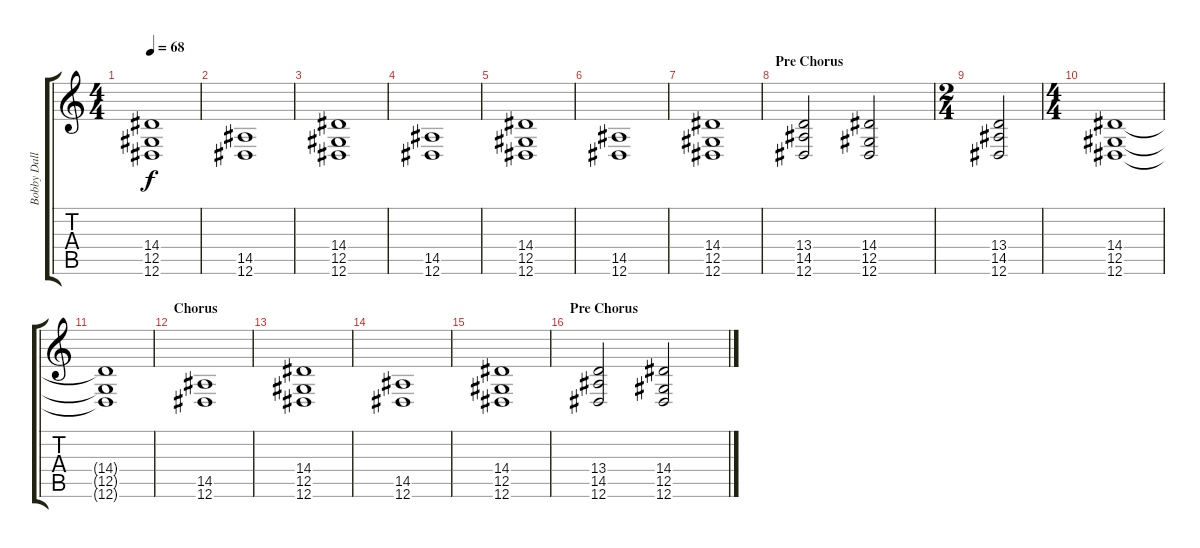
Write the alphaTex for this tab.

\track ("Bobby Dall - Left Hand" "Bobby Dall") {instrument acousticgrandpiano}
\staff {score tabs}
\tuning (Eb4 Bb3 Gb3 Db3 Ab2 Eb2) {hide}
\ts (4 4)
\tempo 68
\clef g2
\ks c
(14.4 12.5 12.6).1{dy f} |
(14.5 12.6).1 |
(14.4 12.5 12.6).1 |
(14.5 12.6).1 |
(14.4 12.5 12.6).1 |
(14.5 12.6).1 |
(14.4 12.5 12.6).1 |
\section ("" "Pre Chorus")
(13.4 14.5 12.6).2 (14.4 12.5 12.6).2 |
\ts (2 4)
(13.4 14.5 12.6).2 |
\ts (4 4)
(14.4 12.5 12.6).1 |
(14.4{t} 12.5{t} 12.6{t}).1 |
\section ("" "Chorus")
(14.5 12.6).1 |
(14.4 12.5 12.6).1 |
(14.5 12.6).1 |
(14.4 12.5 12.6).1 |
\section ("" "Pre Chorus")
(13.4 14.5 12.6).2 (14.4 12.5 12.6).2
